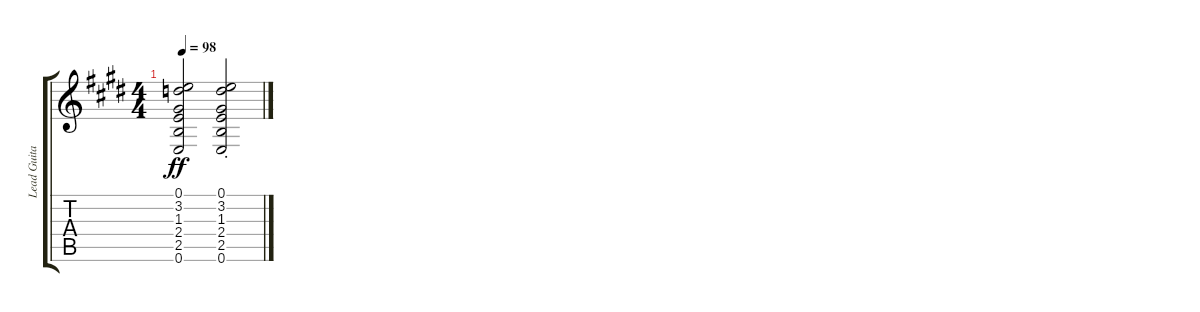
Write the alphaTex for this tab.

\track ("Lead Guitar" "Lead Guita") {instrument overdrivenguitar}
\staff {score tabs}
\tuning (E4 B3 G3 D3 A2 E2) {hide}
\ts (4 4)
\tempo 98
\clef g2
\ks e
(0.1{t} 3.2{t} 1.3{t} 2.4{t} 2.5{t} 0.6{t}).2{dy ff} (0.1{st} 3.2{st} 1.3{st} 2.4{st} 2.5{st} 0.6{st}).2
